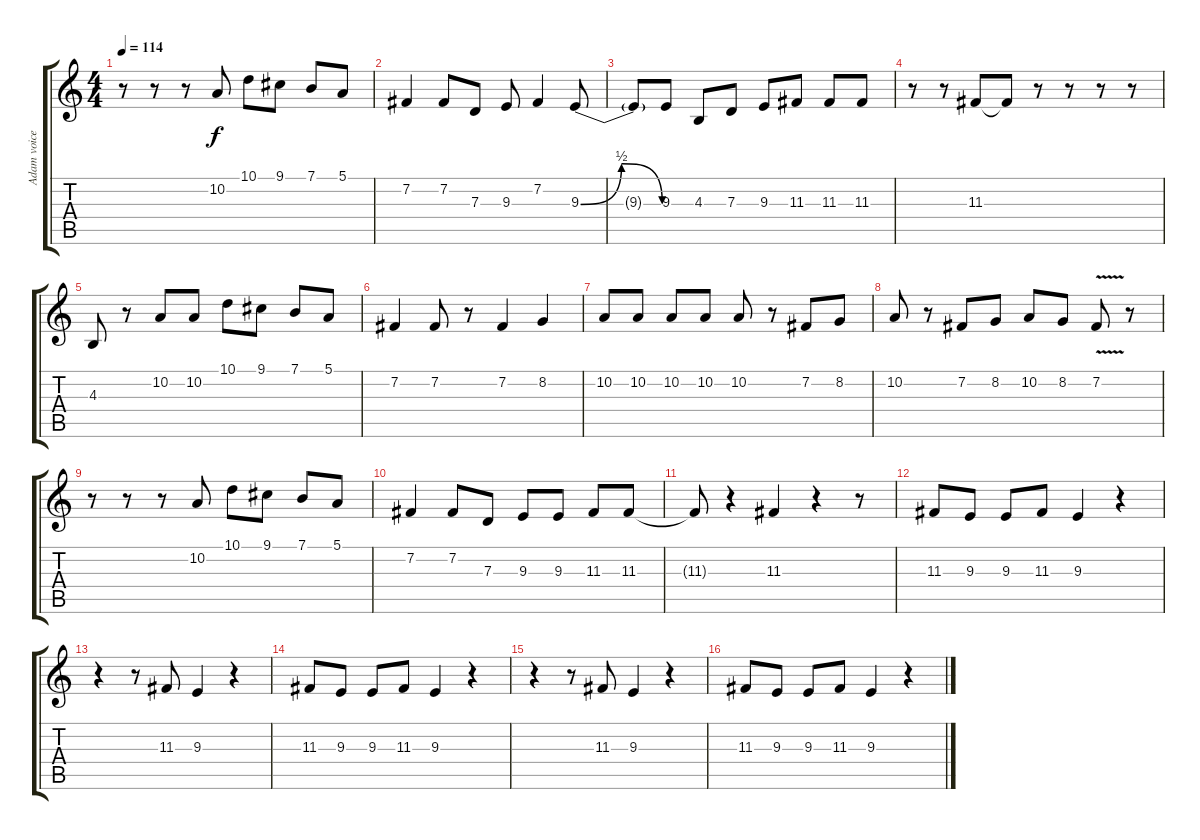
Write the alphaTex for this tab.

\track ("Adam voice" "Adam voice") {instrument altosax}
\staff {score tabs}
\tuning (E4 B3 G3 D3 A2 E2) {hide}
\ts (4 4)
\tempo 114
\clef g2
\ks c
r.8{dy f} r.8 r.8 10.2.8 10.1.8 9.1.8 7.1.8 5.1.8 |
7.2.4 7.2.8 7.3.8 9.3.8 7.2.4 9.3{be (bendrelease 0 0 30 2 30 2 60 0)}.8 |
9.3{t}.8 9.3.8 4.3.8 7.3.8 9.3.8 11.3.8 11.3.8 11.3.8 |
r.8 r.8 11.3.8 11.3{t}.8 r.8 r.8 r.8 r.8 |
4.3.8 r.8 10.2.8 10.2.8 10.1.8 9.1.8 7.1.8 5.1.8 |
7.2.4 7.2.8 r.8 7.2.4 8.2.4 |
10.2.8 10.2.8 10.2.8 10.2.8 10.2.8 r.8 7.2.8 8.2.8 |
10.2.8 r.8 7.2.8 8.2.8 10.2.8 8.2.8 7.2{v}.8 r.8 |
r.8 r.8 r.8 10.2.8 10.1.8 9.1.8 7.1.8 5.1.8 |
7.2.4 7.2.8 7.3.8 9.3.8 9.3.8 11.3.8 11.3.8 |
11.3{t}.8 r.4 11.3.4 r.4 r.8 |
11.3.8 9.3.8 9.3.8 11.3.8 9.3.4 r.4 |
r.4 r.8 11.3.8 9.3.4 r.4 |
11.3.8 9.3.8 9.3.8 11.3.8 9.3.4 r.4 |
r.4 r.8 11.3.8 9.3.4 r.4 |
11.3.8 9.3.8 9.3.8 11.3.8 9.3.4 r.4
